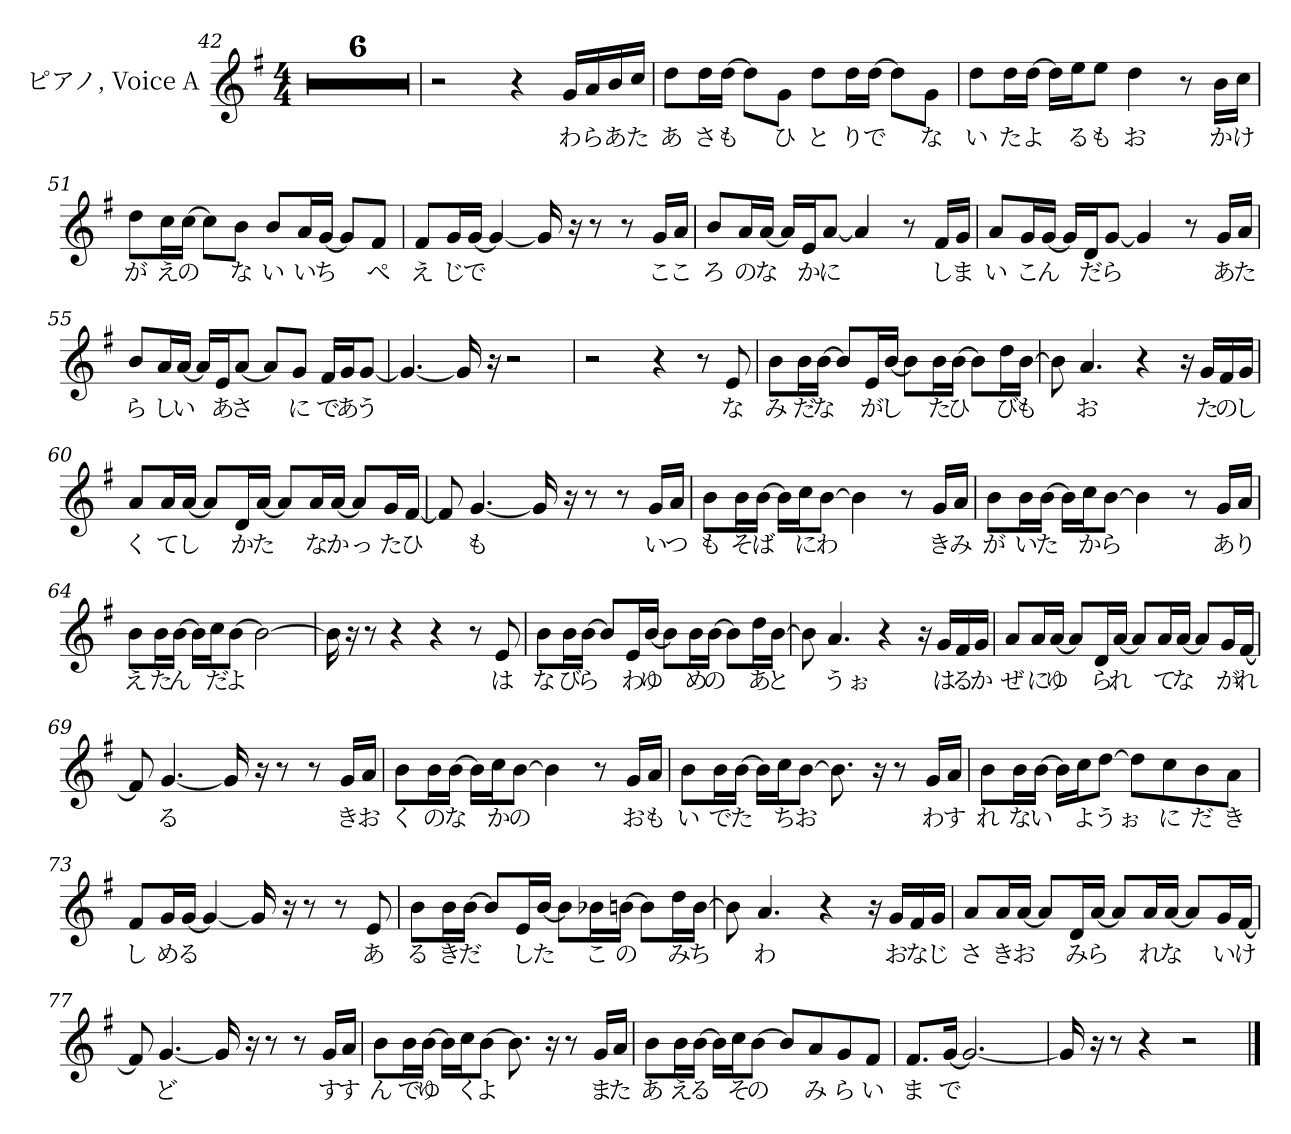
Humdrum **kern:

**kern	**text
*part1	*part1
*staff1	*staff1
*I"ピアノ, Voice A	*
*clefG2	*
*k[f#]	*
*M4/4	*
=42	=42
1r	.
!!LO:LB:g=z
=43	=43
1r	.
=44	=44
1r	.
=45	=45
1r	.
=46	=46
1r	.
=47	=47
1r	.
=48	=48
2r	.
4r	.
!	!LO:LY:b
16g/LL	わ
!	!LO:LY:b
16a/	ら
!	!LO:LY:b
16b/	あ
!	!LO:LY:b
16cc/JJ	た
=49	=49
!	!LO:LY:b
8dd\L	あ
!	!LO:LY:b
16dd\L	さ
!	!LO:LY:b
[16dd\JJ	も
8dd\L]	.
!	!LO:LY:b
8g\J	ひ
!	!LO:LY:b
8dd\L	と
!	!LO:LY:b
16dd\L	り
!	!LO:LY:b
[16dd\JJ	で
8dd\L]	.
!	!LO:LY:b
8g\J	な
=50	=50
!	!LO:LY:b
8dd\L	い
!	!LO:LY:b
16dd\L	た
!	!LO:LY:b
[16dd\JJ	よ
16dd\LL]	.
!	!LO:LY:b
16ee\J	る
!	!LO:LY:b
8ee\J	も
!	!LO:LY:b
4dd\	お
8r	.
!	!LO:LY:b
16b\LL	か
!	!LO:LY:b
16cc\JJ	け
!!LO:LB:g=z
=51	=51
!	!LO:LY:b
8dd\L	が
!	!LO:LY:b
16cc\L	え
!	!LO:LY:b
[16cc\JJ	の
8cc\L]	.
!	!LO:LY:b
8b\J	な
!	!LO:LY:b
8b/L	い
!	!LO:LY:b
16a/L	い
!	!LO:LY:b
[16g/JJ	ち
8g/L]	.
!	!LO:LY:b
8f#/J	ぺ
=52	=52
!	!LO:LY:b
8f#/L	え
!	!LO:LY:b
16g/L	じ
!	!LO:LY:b
[16g/JJ	で
4g/_	.
16g/]	.
16r	.
8r	.
8r	.
!	!LO:LY:b
16g/LL	こ
!	!LO:LY:b
16a/JJ	こ
=53	=53
!	!LO:LY:b
8b/L	ろ
!	!LO:LY:b
16a/L	の
!	!LO:LY:b
[16a/JJ	な
16a/LL]	.
!	!LO:LY:b
16e/J	か
!	!LO:LY:b
[8a/J	に
4a/]	.
8r	.
!	!LO:LY:b
16f#/LL	し
!	!LO:LY:b
16g/JJ	ま
=54	=54
!	!LO:LY:b
8a/L	い
!	!LO:LY:b
16g/L	こ
!	!LO:LY:b
[16g/JJ	ん
16g/LL]	.
!	!LO:LY:b
16d/J	だ
!	!LO:LY:b
[8g/J	ら
4g/]	.
8r	.
!	!LO:LY:b
16g/LL	あ
!	!LO:LY:b
16a/JJ	た
!!LO:LB:g=z
=55	=55
!	!LO:LY:b
8b/L	ら
!	!LO:LY:b
16a/L	し
!	!LO:LY:b
[16a/JJ	い
16a/LL]	.
!	!LO:LY:b
16e/J	あ
!	!LO:LY:b
[8a/J	さ
8a/L]	.
!	!LO:LY:b
8g/J	に
!	!LO:LY:b
16f#/LL	で
!	!LO:LY:b
16g/J	あ
!	!LO:LY:b
[8g/J	う
=56	=56
4.g/_	.
16g/]	.
16r	.
2r	.
=57	=57
2r	.
4r	.
8r	.
!	!LO:LY:b
8e/	な
=58	=58
!	!LO:LY:b
8b\L	み
!	!LO:LY:b
16b\L	だ
!	!LO:LY:b
[16b\JJ	な
8b/L]	.
!	!LO:LY:b
16e/L	が
!	!LO:LY:b
[16b/JJ	し
8b\L]	.
!	!LO:LY:b
16b\L	た
!	!LO:LY:b
[16b\JJ	ひ
8b\L]	.
!	!LO:LY:b
16dd\L	び
!	!LO:LY:b
[16b\JJ	も
=59	=59
8b\]	.
!	!LO:LY:b
4.a/	お
4r	.
16r	.
!	!LO:LY:b
16g/LL	た
!	!LO:LY:b
16f#/	の
!	!LO:LY:b
16g/JJ	し
!!LO:PB:g=z
=60	=60
!	!LO:LY:b
8a/L	く
!	!LO:LY:b
16a/L	て
!	!LO:LY:b
[16a/JJ	し
8a/L]	.
!	!LO:LY:b
16d/L	か
!	!LO:LY:b
[16a/JJ	た
8a/L]	.
!	!LO:LY:b
16a/L	な
!	!LO:LY:b
[16a/JJ	かっ
8a/L]	.
!	!LO:LY:b
16g/L	た
!	!LO:LY:b
[16f#/JJ	ひ
=61	=61
8f#/]	.
!	!LO:LY:b
[4.g/	も
16g/]	.
16r	.
8r	.
8r	.
!	!LO:LY:b
16g/LL	い
!	!LO:LY:b
16a/JJ	つ
=62	=62
!	!LO:LY:b
8b\L	も
!	!LO:LY:b
16b\L	そ
!	!LO:LY:b
[16b\JJ	ば
16b\LL]	.
!	!LO:LY:b
16cc\J	に
!	!LO:LY:b
[8b\J	わ
4b\]	.
8r	.
!	!LO:LY:b
16g/LL	き
!	!LO:LY:b
16a/JJ	み
=63	=63
!	!LO:LY:b
8b\L	が
!	!LO:LY:b
16b\L	い
!	!LO:LY:b
[16b\JJ	た
16b\LL]	.
!	!LO:LY:b
16cc\J	か
!	!LO:LY:b
[8b\J	ら
4b\]	.
8r	.
!	!LO:LY:b
16g/LL	あ
!	!LO:LY:b
16a/JJ	り
!!LO:LB:g=z
=64	=64
!	!LO:LY:b
8b\L	え
!	!LO:LY:b
16b\L	た
!	!LO:LY:b
[16b\JJ	ん
16b\LL]	.
!	!LO:LY:b
16cc\J	だ
!	!LO:LY:b
[8b\J	よ
2b\_	.
=65	=65
16b\]	.
16r	.
8r	.
4r	.
4r	.
8r	.
!	!LO:LY:b
8e/	は
=66	=66
!	!LO:LY:b
8b\L	な
!	!LO:LY:b
16b\L	び
!	!LO:LY:b
[16b\JJ	ら
8b/L]	.
!	!LO:LY:b
16e/L	わ
!	!LO:LY:b
[16b/JJ	ゆ
8b\L]	.
!	!LO:LY:b
16b\L	め
!	!LO:LY:b
[16b\JJ	の
8b\L]	.
!	!LO:LY:b
16dd\L	あ
!	!LO:LY:b
[16b\JJ	と
=67	=67
8b\]	.
!	!LO:LY:b
4.a/	うぉ
4r	.
16r	.
!	!LO:LY:b
16g/LL	は
!	!LO:LY:b
16f#/	る
!	!LO:LY:b
16g/JJ	か
!!LO:LB:g=z
=68	=68
!	!LO:LY:b
8a/L	ぜ
!	!LO:LY:b
16a/L	に
!	!LO:LY:b
[16a/JJ	ゆ
8a/L]	.
!	!LO:LY:b
16d/L	ら
!	!LO:LY:b
[16a/JJ	れ
8a/L]	.
!	!LO:LY:b
16a/L	て
!	!LO:LY:b
[16a/JJ	な
8a/L]	.
!	!LO:LY:b
16g/L	が
!	!LO:LY:b
[16f#/JJ	れ
=69	=69
8f#/]	.
!	!LO:LY:b
[4.g/	る
16g/]	.
16r	.
8r	.
8r	.
!	!LO:LY:b
16g/LL	き
!	!LO:LY:b
16a/JJ	お
=70	=70
!	!LO:LY:b
8b\L	く
!	!LO:LY:b
16b\L	の
!	!LO:LY:b
[16b\JJ	な
16b\LL]	.
!	!LO:LY:b
16cc\J	か
!	!LO:LY:b
[8b\J	の
4b\]	.
8r	.
!	!LO:LY:b
16g/LL	お
!	!LO:LY:b
16a/JJ	も
=71	=71
!	!LO:LY:b
8b\L	い
!	!LO:LY:b
16b\L	で
!	!LO:LY:b
[16b\JJ	た
16b\LL]	.
!	!LO:LY:b
16cc\J	ち
!	!LO:LY:b
[8b\J	お
8.b\]	.
16r	.
8r	.
!	!LO:LY:b
16g/LL	わ
!	!LO:LY:b
16a/JJ	す
!!LO:LB:g=z
=72	=72
!	!LO:LY:b
8b\L	れ
!	!LO:LY:b
16b\L	な
!	!LO:LY:b
[16b\JJ	い
16b\LL]	.
!	!LO:LY:b
16cc\J	よ
!	!LO:LY:b
[8dd\J	うぉ
8dd\L]	.
!	!LO:LY:b
8cc\	に
!	!LO:LY:b
8b\	だ
!	!LO:LY:b
8a\J	き
=73	=73
!	!LO:LY:b
8f#/L	し
!	!LO:LY:b
16g/L	め
!	!LO:LY:b
[16g/JJ	る
4g/_	.
16g/]	.
16r	.
8r	.
8r	.
!	!LO:LY:b
8e/	あ
=74	=74
!	!LO:LY:b
8b\L	る
!	!LO:LY:b
16b\L	き
!	!LO:LY:b
[16b\JJ	だ
8b/L]	.
!	!LO:LY:b
16e/L	し
!	!LO:LY:b
[16b/JJ	た
8b\L]	.
!	!LO:LY:b
16b-X\L	こ
!	!LO:LY:b
[16bn\JJ	の
8b\L]	.
!	!LO:LY:b
16dd\L	み
!	!LO:LY:b
[16b\JJ	ち
=75	=75
8b\]	.
!	!LO:LY:b
4.a/	わ
4r	.
16r	.
!	!LO:LY:b
16g/LL	お
!	!LO:LY:b
16f#/	な
!	!LO:LY:b
16g/JJ	じ
!!LO:LB:g=z
=76	=76
!	!LO:LY:b
8a/L	さ
!	!LO:LY:b
16a/L	き
!	!LO:LY:b
[16a/JJ	お
8a/L]	.
!	!LO:LY:b
16d/L	み
!	!LO:LY:b
[16a/JJ	ら
8a/L]	.
!	!LO:LY:b
16a/L	れ
!	!LO:LY:b
[16a/JJ	な
8a/L]	.
!	!LO:LY:b
16g/L	い
!	!LO:LY:b
[16f#/JJ	け
=77	=77
8f#/]	.
!	!LO:LY:b
[4.g/	ど
16g/]	.
16r	.
8r	.
8r	.
!	!LO:LY:b
16g/LL	す
!	!LO:LY:b
16a/JJ	す
=78	=78
!	!LO:LY:b
8b\L	ん
!	!LO:LY:b
16b\L	で
!	!LO:LY:b
[16b\JJ	ゆ
16b\LL]	.
!	!LO:LY:b
16cc\J	く
!	!LO:LY:b
[8b\J	よ
8.b\]	.
16r	.
8r	.
!	!LO:LY:b
16g/LL	ま
!	!LO:LY:b
16a/JJ	た
=79	=79
!	!LO:LY:b
8b\L	あ
!	!LO:LY:b
16b\L	え
!	!LO:LY:b
[16b\JJ	る
16b\LL]	.
!	!LO:LY:b
16cc\J	そ
!	!LO:LY:b
[8b\J	の
8b/L]	.
!	!LO:LY:b
8a/	み
!	!LO:LY:b
8g/	ら
!	!LO:LY:b
8f#/J	い
!!LO:LB:g=z
=80	=80
!	!LO:LY:b
8.f#/L	ま
!	!LO:LY:b
[16g/Jk	で
2.g/_	.
=81	=81
16g/]	.
16r	.
8r	.
4r	.
2r	.
==	==
*-	*-
